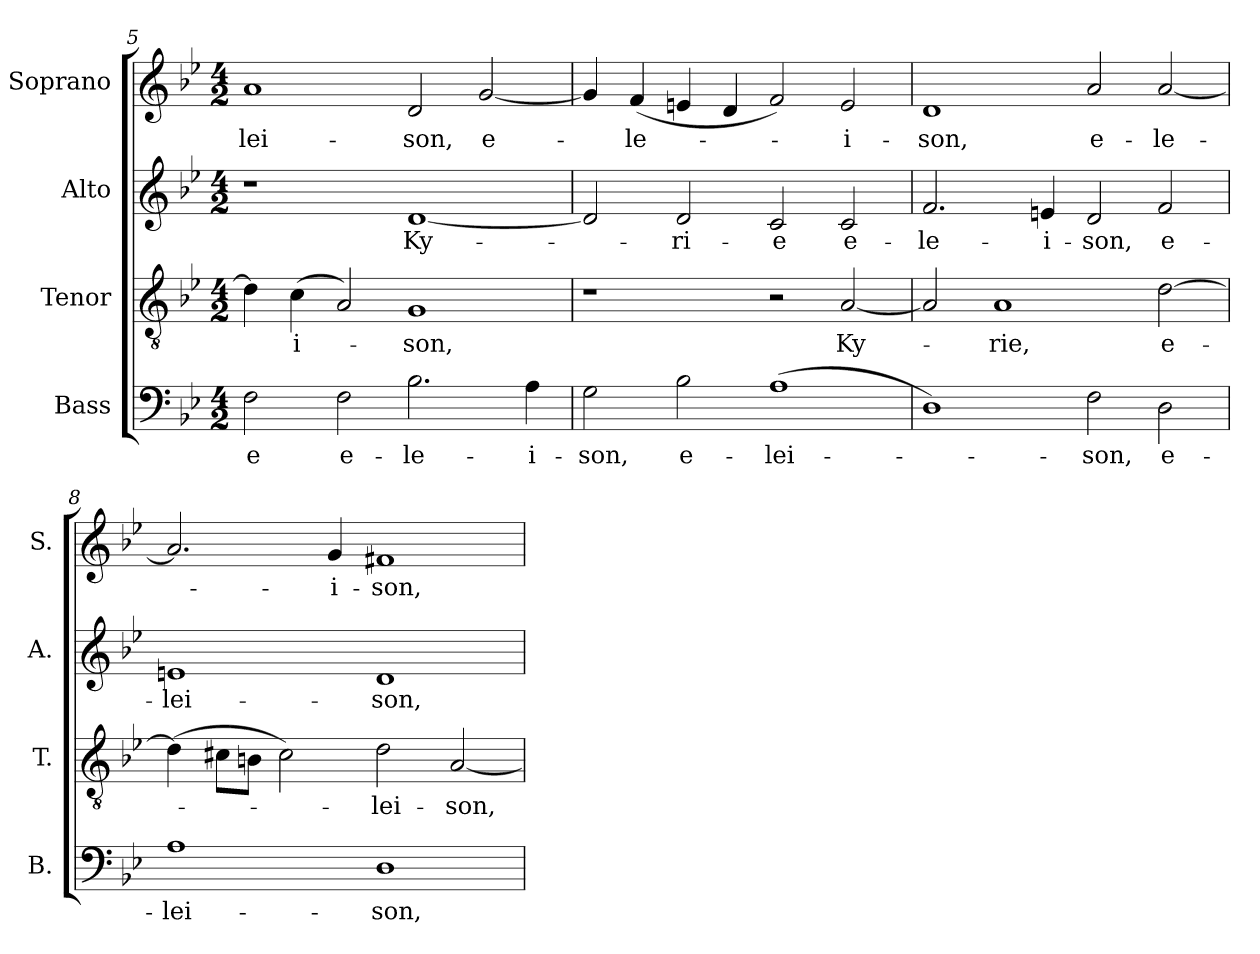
**kern	**text	**kern	**text	**kern	**text	**kern	**text
*part4	*part4	*part3	*part3	*part2	*part2	*part1	*part1
*staff4	*staff4	*staff3	*staff3	*staff2	*staff2	*staff1	*staff1
*I"Bass	*	*I"Tenor	*	*I"Alto	*	*I"Soprano	*
*I'B.	*	*I'T.	*	*I'A.	*	*I'S.	*
*clefF4	*	*clefGv2	*	*clefG2	*	*clefG2	*
*	*	*ITrd7c12	*	*	*	*	*
*k[b-e-]	*	*k[b-e-]	*	*k[b-e-]	*	*k[b-e-]	*
*B-:	*	*B-:	*	*B-:	*	*B-:	*
*M4/2	*	*M4/2	*	*M4/2	*	*M4/2	*
=5	=5	=5	=5	=5	=5	=5	=5
!	!LO:LY:b:color=#000000	!	!	!	!	!	!
!	!	!	!	!	!	!	!LO:LY:b:color=#000000
2Fi\	-e	4Di\]	.	1r	.	1ai	-lei-
!	!	!	!LO:LY:b:color=#000000	!	!	!	!
.	.	(4Ci\	-i-	.	.	.	.
!	!LO:LY:b:color=#000000	!	!	!	!	!	!
2Fi\	e-	2AAi/)	.	.	.	.	.
!	!LO:LY:b:color=#000000	!	!	!	!	!	!
!	!	!	!LO:LY:b:color=#000000	!	!	!	!
!	!	!	!	!	!LO:LY:b:color=#000000	!	!
!	!	!	!	!	!	!	!LO:LY:b:color=#000000
2.B-i\	-le-	1GGi	-son,	[1di	Ky-	2di/	-son,
!	!	!	!	!	!	!	!LO:LY:b:color=#000000
.	.	.	.	.	.	[2gi/	e-
!	!LO:LY:b:color=#000000	!	!	!	!	!	!
4Ai\	-i-	.	.	.	.	.	.
=6	=6	=6	=6	=6	=6	=6	=6
!	!LO:LY:b:color=#000000	!	!	!	!	!	!
2Gi\	-son,	1r	.	2di/]	.	4gi/]	.
!	!	!	!	!	!	!	!LO:LY:b:color=#000000
.	.	.	.	.	.	(4fi/	-le-
!	!LO:LY:b:color=#000000	!	!	!	!	!	!
!	!	!	!	!	!LO:LY:b:color=#000000	!	!
2B-i\	e-	.	.	2di/	-ri-	4eni/	.
.	.	.	.	.	.	4di/	.
!	!LO:LY:b:color=#000000	!	!	!	!	!	!
!	!	!	!	!	!LO:LY:b:color=#000000	!	!
(1Ai	-lei-	2r	.	2ci/	-e	2fi/)	.
!	!	!	!LO:LY:b:color=#000000	!	!	!	!
!	!	!	!	!	!LO:LY:b:color=#000000	!	!
!	!	!	!	!	!	!	!LO:LY:b:color=#000000
.	.	[2AAi/	Ky-	2ci/	e-	2ei/	-i-
!!LO:LB:g=z
=7	=7	=7	=7	=7	=7	=7	=7
!	!	!	!	!	!LO:LY:b:color=#000000	!	!
!	!	!	!	!	!	!	!LO:LY:b:color=#000000
1Di)	.	2AAi/]	.	2.fi/	-le-	1di	-son,
!	!	!	!LO:LY:b:color=#000000	!	!	!	!
.	.	1AAi	-rie,	.	.	.	.
!	!	!	!	!	!LO:LY:b:color=#000000	!	!
.	.	.	.	4eni/	-i-	.	.
!	!LO:LY:b:color=#000000	!	!	!	!	!	!
!	!	!	!	!	!LO:LY:b:color=#000000	!	!
!	!	!	!	!	!	!	!LO:LY:b:color=#000000
2Fi\	-son,	.	.	2di/	-son,	2ai/	e-
!	!LO:LY:b:color=#000000	!	!	!	!	!	!
!	!	!	!LO:LY:b:color=#000000	!	!	!	!
!	!	!	!	!	!LO:LY:b:color=#000000	!	!
!	!	!	!	!	!	!	!LO:LY:b:color=#000000
2Di\	e-	[2Di\	e-	2fi/	e-	[2ai/	-le-
=8	=8	=8	=8	=8	=8	=8	=8
!	!LO:LY:b:color=#000000	!	!	!	!	!	!
!	!	!	!	!	!LO:LY:b:color=#000000	!	!
1Ai	-lei-	(4Di\]	.	1eni	-lei-	2.ai/]	.
.	.	8C#Xi\L	.	.	.	.	.
.	.	8BBni\J	.	.	.	.	.
.	.	2C#i\)	.	.	.	.	.
!	!	!	!	!	!	!	!LO:LY:b:color=#000000
.	.	.	.	.	.	4gi/	-i-
!	!LO:LY:b:color=#000000	!	!	!	!	!	!
!	!	!	!LO:LY:b:color=#000000	!	!	!	!
!	!	!	!	!	!LO:LY:b:color=#000000	!	!
!	!	!	!	!	!	!	!LO:LY:b:color=#000000
1Di	-son,	2Di\	-lei-	1di	-son,	1f#Xi	-son,
!	!	!	!LO:LY:b:color=#000000	!	!	!	!
.	.	[2AAi/	-son,	.	.	.	.
=	=	=	=	=	=	=	=
*-	*-	*-	*-	*-	*-	*-	*-
